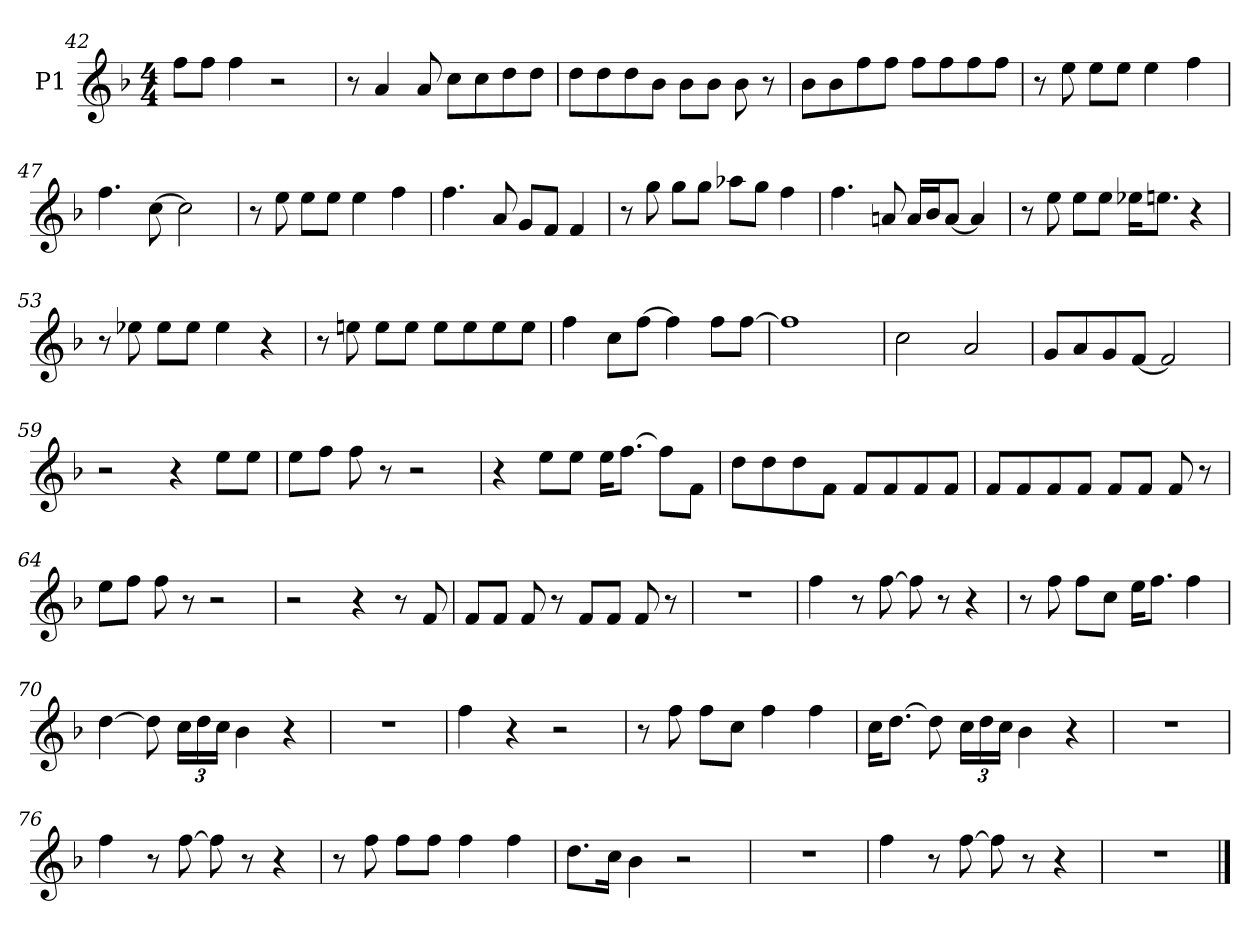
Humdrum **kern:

**kern
*part1
*staff1
*I"P1
*clefG2
*k[b-]
*F:
*M4/4
=42
8ff\L
8ff\J
4ff\
2r
=43
8r
4a/
8a/
8cc\L
8cc\
8dd\
8dd\J
=44
8dd\L
8dd\
8dd\
8b-\J
8b-\L
8b-\J
8b-\
8r
=45
8b-\L
8b-\
8ff\
8ff\J
8ff\L
8ff\
8ff\
8ff\J
!!LO:LB:g=z
=46
8r
8ee\
8ee\L
8ee\J
4ee\
4ff\
=47
4.ff\
[>8cc\
2cc\]
=48
8r
8ee\
8ee\L
8ee\J
4ee\
4ff\
=49
4.ff\
8a/
8g/L
8f/J
4f/
=50
8r
8gg\
8gg\L
8gg\J
8aa-X\L
8gg\J
4ff\
!!LO:PB:g=z
=51
4.ff\
8an/
16a/LL
16b-/J
[<8a/J
4a/]
=52
8r
8ee\
8ee\L
8ee\J
16ee-X\KL
8.een\J
4r
=53
8r
8ee-X\
8ee-\L
8ee-\J
4ee-\
4r
=54
8r
8een\
8ee\L
8ee\J
8ee\L
8ee\
8ee\
8ee\J
=55
4ff\
8cc\L
[>8ff\J
4ff\]
8ff\L
[>8ff\J
!!LO:LB:g=z
=56
1ff]
=57
2cc\
2a/
=58
8g/L
8a/
8g/
[<8f/J
2f/]
=59
2r
4r
8ee\L
8ee\J
=60
8ee\L
8ff\J
8ff\
8r
2r
=61
4r
8ee\L
8ee\J
16ee\KL
[>8.ff\J
8ff\L]
8f\J
!!LO:LB:g=z
=62
8dd\L
8dd\
8dd\
8f\J
8f/L
8f/
8f/
8f/J
=63
8f/L
8f/
8f/
8f/J
8f/L
8f/J
8f/
8r
=64
8ee\L
8ff\J
8ff\
8r
2r
=65
2r
4r
8r
8f/
=66
8f/L
8f/J
8f/
8r
8f/L
8f/J
8f/
8r
!!LO:LB:g=z
=67
1r
=68
4ff\
8r
[>8ff\
8ff\]
8r
4r
=69
8r
8ff\
8ff\L
8cc\J
16ee\KL
8.ff\J
4ff\
=70
[>4dd\
8dd\]
*Xbrackettup
24cc\LL
24dd\
24cc\JJ
4b-\
4r
=71
1r
=72
4ff\
4r
2r
!!LO:LB:g=z
=73
8r
8ff\
8ff\L
8cc\J
4ff\
4ff\
=74
16cc\KL
[>8.dd\J
8dd\]
24cc\LL
24dd\
24cc\JJ
4b-\
4r
=75
1r
=76
4ff\
8r
[>8ff\
8ff\]
8r
4r
!!LO:LB:g=z
=77
8r
8ff\
8ff\L
8ff\J
4ff\
4ff\
=78
8.dd\L
16cc\Jk
4b-\
2r
=79
1r
=80
4ff\
8r
[>8ff\
8ff\]
8r
4r
=81
1r
==
*-
